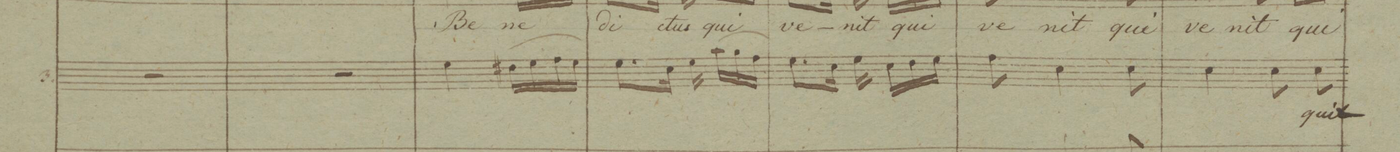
**kern	**text	**dynam
*I"Tenore	*	*
*clefC4	*	*
*k[b-e-]	*	*
*M2/4	*	*
2r	.	.
=9	=9	=9
2r	.	.
=10	=10	=10
4d\	.	.
(16c#X\LL	.	.
16d\	.	.
16e-\	.	.
16d\JJ)	.	.
=11	=11	=11
8.d\L	.	.
16B-\Jk	.	.
16d\	.	.
(16g\LL	.	.
16f\	.	.
16e-\JJ)	.	.
=12	=12	=12
8.d\L	.	.
16B-\Jk	.	.
16d\	.	.
16B-\LL	.	.
16c\	.	.
16d\JJ	.	.
=13	=13	=13
8e-\	.	.
4B-\	.	.
8B-\	.	.
=14	=14	=14
4B-\	.	.
8B-\	.	.
8B-\	qui	.
=15	=15	=15
*-	*-	*-
